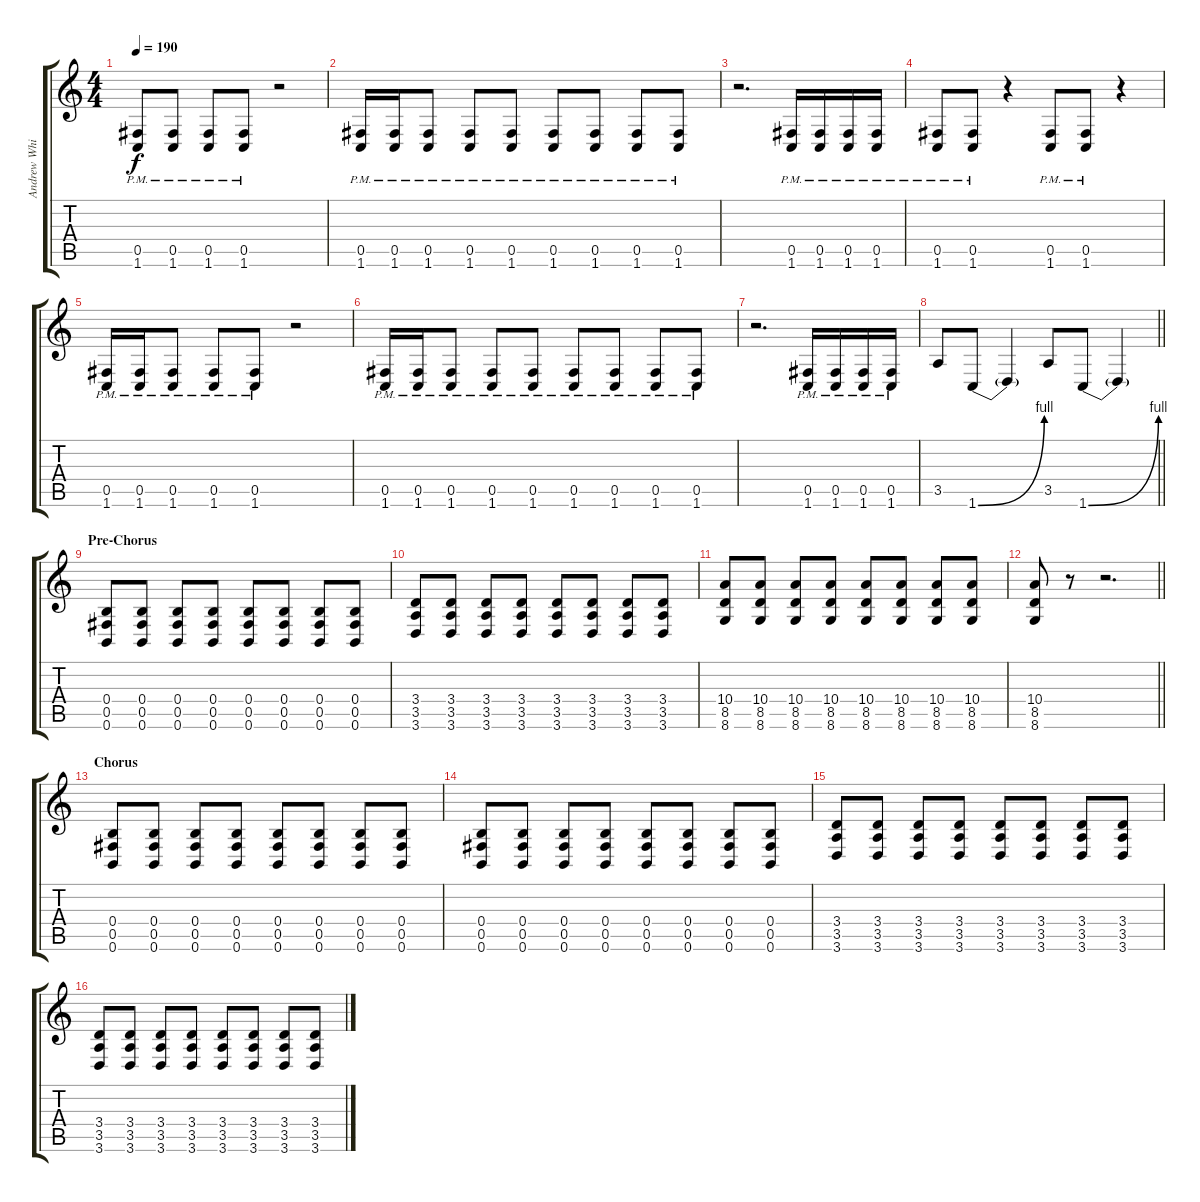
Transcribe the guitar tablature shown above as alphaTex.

\track ("Andrew Whiting" "Andrew Whi") {instrument distortionguitar}
\staff {score tabs}
\tuning (Db4 Ab3 E3 B2 Gb2 B1) {hide}
\ts (4 4)
\tempo 190
\clef g2
\ks c
(0.5{pm} 1.6{pm}).8{dy f} (0.5{pm} 1.6{pm}).8 (0.5{pm} 1.6{pm}).8 (0.5{pm} 1.6{pm}).8 r.2 |
(0.5{pm} 1.6{pm}).16 (0.5{pm} 1.6{pm}).16 (0.5{pm} 1.6{pm}).8 (0.5{pm} 1.6{pm}).8 (0.5{pm} 1.6{pm}).8 (0.5{pm} 1.6{pm}).8 (0.5{pm} 1.6{pm}).8 (0.5{pm} 1.6{pm}).8 (0.5{pm} 1.6{pm}).8 |
r.2{d} (0.5{pm} 1.6{pm}).16 (0.5{pm} 1.6{pm}).16 (0.5{pm} 1.6{pm}).16 (0.5{pm} 1.6{pm}).16 |
(0.5{pm} 1.6{pm}).8 (0.5{pm} 1.6{pm}).8 r.4 (0.5{pm} 1.6{pm}).8 (0.5{pm} 1.6{pm}).8 r.4 |
(0.5{pm} 1.6{pm}).16 (0.5{pm} 1.6{pm}).16 (0.5{pm} 1.6{pm}).8 (0.5{pm} 1.6{pm}).8 (0.5{pm} 1.6{pm}).8 r.2 |
(0.5{pm} 1.6{pm}).16 (0.5{pm} 1.6{pm}).16 (0.5{pm} 1.6{pm}).8 (0.5{pm} 1.6{pm}).8 (0.5{pm} 1.6{pm}).8 (0.5{pm} 1.6{pm}).8 (0.5{pm} 1.6{pm}).8 (0.5{pm} 1.6{pm}).8 (0.5{pm} 1.6{pm}).8 |
r.2{d} (0.5{pm} 1.6{pm}).16 (0.5{pm} 1.6{pm}).16 (0.5{pm} 1.6{pm}).16 (0.5{pm} 1.6{pm}).16 |
\barLineRight lightlight
3.5.8 1.6{be (bend 0 0 60 4)}.8 1.6{t}.4 3.5.8 1.6{be (bend 0 0 60 4)}.8 1.6{t}.4 |
\section ("" "Pre-Chorus")
(0.4 0.5 0.6).8 (0.4 0.5 0.6).8 (0.4 0.5 0.6).8 (0.4 0.5 0.6).8 (0.4 0.5 0.6).8 (0.4 0.5 0.6).8 (0.4 0.5 0.6).8 (0.4 0.5 0.6).8 |
(3.4 3.5 3.6).8 (3.4 3.5 3.6).8 (3.4 3.5 3.6).8 (3.4 3.5 3.6).8 (3.4 3.5 3.6).8 (3.4 3.5 3.6).8 (3.4 3.5 3.6).8 (3.4 3.5 3.6).8 |
(10.4 8.5 8.6).8 (10.4 8.5 8.6).8 (10.4 8.5 8.6).8 (10.4 8.5 8.6).8 (10.4 8.5 8.6).8 (10.4 8.5 8.6).8 (10.4 8.5 8.6).8 (10.4 8.5 8.6).8 |
\barLineRight lightlight
(10.4 8.5 8.6).8 r.8 r.2{d} |
\section ("" "Chorus")
(0.4 0.5 0.6).8 (0.4 0.5 0.6).8 (0.4 0.5 0.6).8 (0.4 0.5 0.6).8 (0.4 0.5 0.6).8 (0.4 0.5 0.6).8 (0.4 0.5 0.6).8 (0.4 0.5 0.6).8 |
(0.4 0.5 0.6).8 (0.4 0.5 0.6).8 (0.4 0.5 0.6).8 (0.4 0.5 0.6).8 (0.4 0.5 0.6).8 (0.4 0.5 0.6).8 (0.4 0.5 0.6).8 (0.4 0.5 0.6).8 |
(3.4 3.5 3.6).8 (3.4 3.5 3.6).8 (3.4 3.5 3.6).8 (3.4 3.5 3.6).8 (3.4 3.5 3.6).8 (3.4 3.5 3.6).8 (3.4 3.5 3.6).8 (3.4 3.5 3.6).8 |
(3.4 3.5 3.6).8 (3.4 3.5 3.6).8 (3.4 3.5 3.6).8 (3.4 3.5 3.6).8 (3.4 3.5 3.6).8 (3.4 3.5 3.6).8 (3.4 3.5 3.6).8 (3.4 3.5 3.6).8
